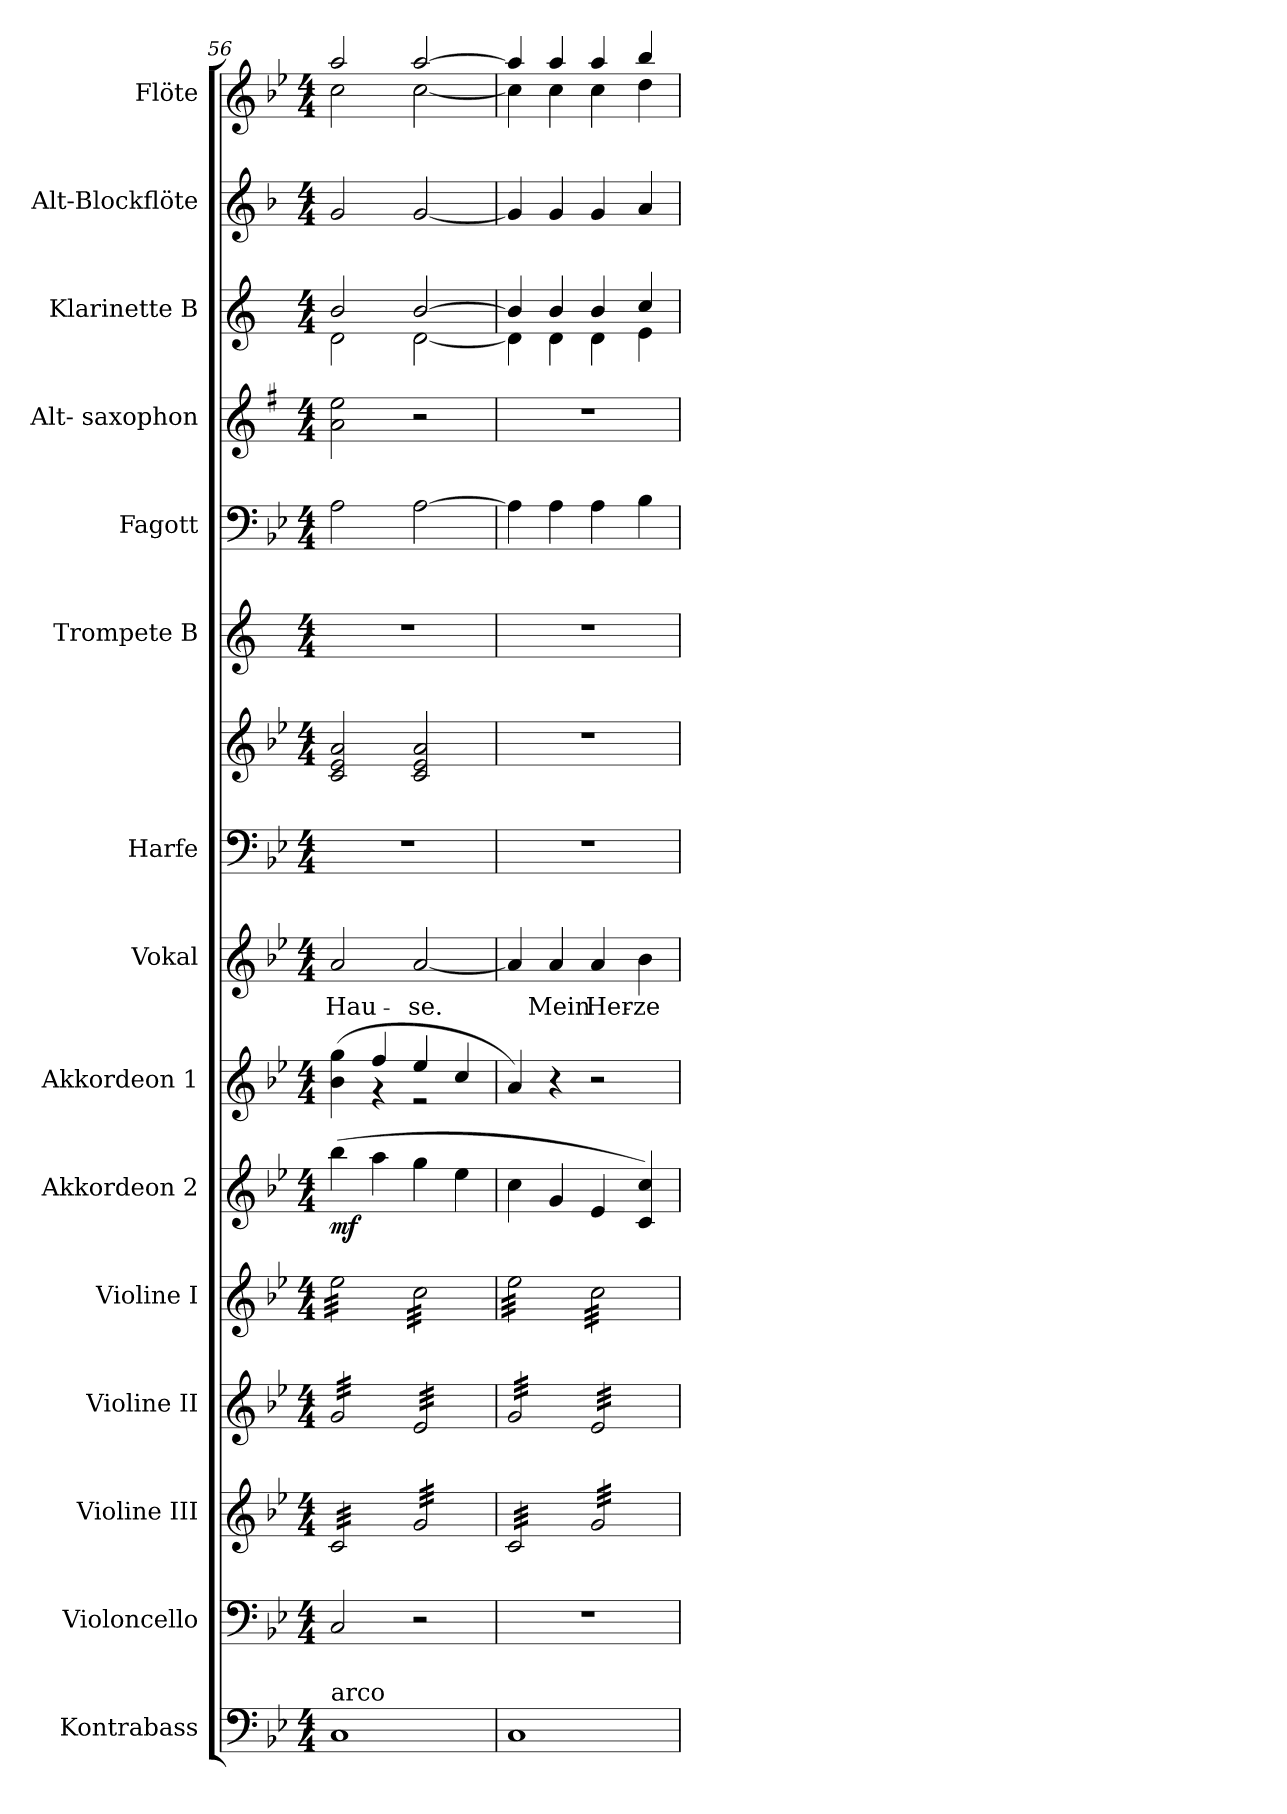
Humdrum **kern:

**kern	**kern	**kern	**kern	**kern	**kern	**dynam	**kern	**kern	**text	**kern	**kern	**kern	**kern	**kern	**kern	**kern	**kern
*part15	*part14	*part13	*part12	*part11	*part10	*part10	*part9	*part8	*part8	*part7	*part7	*part6	*part5	*part4	*part3	*part2	*part1
*staff16	*staff15	*staff14	*staff13	*staff12	*staff11	*staff11	*staff10	*staff9	*staff9	*staff8	*staff7	*staff6	*staff5	*staff4	*staff3	*staff2	*staff1
*I"Kontrabass	*I"Violoncello	*I"Violine III	*I"Violine II	*I"Violine I	*I"Akkordeon 2	*	*I"Akkordeon 1	*I"Vokal	*	*I"Harfe	*	*I"Trompete B	*I"Fagott	*I"Alt- saxophon	*I"Klarinette B	*I"Alt-Blockflöte	*I"Flöte
*I'Kb.	*I'Vc.	*I'Vln. III	*I'Vln. II	*I'Vln. I	*I'Akk.	*	*I'Akk.	*I'Vokal	*	*I'Hf.	*	*I'Tpt.	*I'Fgt.	*I'ASax.	*I'Kl.	*	*I'Fl.
*clefF4	*clefF4	*clefG2	*clefG2	*clefG2	*clefG2	*	*clefG2	*clefG2	*	*clefF4	*clefG2	*clefG2	*clefF4	*clefG2	*clefG2	*clefG2	*clefG2
*ITrd7c12	*	*	*	*	*	*	*	*	*	*	*	*ITrd1c2	*	*ITrd5c9	*ITrd1c2	*ITrd-3c-5	*
*k[b-e-]	*k[b-e-]	*k[b-e-]	*k[b-e-]	*k[b-e-]	*k[b-e-]	*	*k[b-e-]	*k[b-e-]	*	*k[b-e-]	*k[b-e-]	*k[b-e-]	*k[b-e-]	*k[b-e-]	*k[b-e-]	*k[b-e-]	*k[b-e-]
*g:	*g:	*g:	*g:	*g:	*g:	*	*g:	*g:	*	*g:	*g:	*g:	*g:	*g:	*g:	*g:	*g:
*M4/4	*M4/4	*M4/4	*M4/4	*M4/4	*M4/4	*	*M4/4	*M4/4	*	*M4/4	*M4/4	*M4/4	*M4/4	*M4/4	*M4/4	*M4/4	*M4/4
=56	=56	=56	=56	=56	=56	=56	=56	=56	=56	=56	=56	=56	=56	=56	=56	=56	=56
*	*	*	*	*	*	*	*^	*	*	*	*	*	*	*	*	*	*
!LO:TX:a:t=arco	!	!	!	!	!	!	!	!	!	!	!	!	!	!	!	!	!	!
!	!	!	!	!	!	!	!	!	!	!LO:LY:b:color=#000000	!	!	!	!	!	!	!	!
*	*	*	*	*	*	*	*	*	*	*	*	*^	*	*	*	*^	*	*^
*	*	*tremolo	*	*	*	*	*	*	*	*	*	*	*	*	*	*	*	*	*	*	*
*	*	*	*tremolo	*	*	*	*	*	*	*	*	*	*	*	*	*	*	*	*	*	*
*	*	*	*	*tremolo	*	*	*	*	*	*	*	*	*	*	*	*	*	*	*	*	*
1CCi	2Ci/	(32ci/LLL	(32gi/LLL	(32ee-i\LLL	(4bb-i\	mf	(4b-i\ 4ggi	4ryy	2ai/	Hau-	1r	2ci/ 2e-i 2ai	2ryy	1r	2Ai\	2ci\ 2gi	2ai/	2ci\	2cci/	2aai/	2cci\
.	.	(32ci/	(32gi/	(32ee-i\	.	.	.	.	.	.	.	.	.	.	.	.	.	.	.	.	.
.	.	(32ci/	(32gi/	(32ee-i\	.	.	.	.	.	.	.	.	.	.	.	.	.	.	.	.	.
.	.	(32ci/	(32gi/	(32ee-i\	.	.	.	.	.	.	.	.	.	.	.	.	.	.	.	.	.
.	.	(32ci/	(32gi/	(32ee-i\	.	.	.	.	.	.	.	.	.	.	.	.	.	.	.	.	.
.	.	(32ci/	(32gi/	(32ee-i\	.	.	.	.	.	.	.	.	.	.	.	.	.	.	.	.	.
.	.	(32ci/	(32gi/	(32ee-i\	.	.	.	.	.	.	.	.	.	.	.	.	.	.	.	.	.
.	.	(32ci/	(32gi/	(32ee-i\	.	.	.	.	.	.	.	.	.	.	.	.	.	.	.	.	.
.	.	(32ci/	(32gi/	(32ee-i\	4aai\	.	4ffi/	4r	.	.	.	.	.	.	.	.	.	.	.	.	.
.	.	(32ci/	(32gi/	(32ee-i\	.	.	.	.	.	.	.	.	.	.	.	.	.	.	.	.	.
.	.	(32ci/	(32gi/	(32ee-i\	.	.	.	.	.	.	.	.	.	.	.	.	.	.	.	.	.
.	.	(32ci/	(32gi/	(32ee-i\	.	.	.	.	.	.	.	.	.	.	.	.	.	.	.	.	.
.	.	(32ci/	(32gi/	(32ee-i\	.	.	.	.	.	.	.	.	.	.	.	.	.	.	.	.	.
.	.	(32ci/	(32gi/	(32ee-i\	.	.	.	.	.	.	.	.	.	.	.	.	.	.	.	.	.
.	.	(32ci/	(32gi/	(32ee-i\	.	.	.	.	.	.	.	.	.	.	.	.	.	.	.	.	.
.	.	(32ci/JJJ	(32gi/JJJ	(32ee-i\JJJ	.	.	.	.	.	.	.	.	.	.	.	.	.	.	.	.	.
!	!	!	!	!	!	!	!	!	!	!LO:LY:b:color=#000000	!	!	!	!	!	!	!	!	!	!	!
.	2r	32gi/)LLL	32e-i/)LLL	32cci\)LLL	4ggi\	.	4ee-i/	2r	[<2ai/	-se.	.	2ci/ 2e-i 2ai	2ryy	.	[>2Ai\	2r	[>2ai/	[<2ci\	[<2cci/	[>2aai/	[<2cci\
.	.	32gi/)	32e-i/)	32cci\)	.	.	.	.	.	.	.	.	.	.	.	.	.	.	.	.	.
.	.	32gi/)	32e-i/)	32cci\)	.	.	.	.	.	.	.	.	.	.	.	.	.	.	.	.	.
.	.	32gi/)	32e-i/)	32cci\)	.	.	.	.	.	.	.	.	.	.	.	.	.	.	.	.	.
.	.	32gi/)	32e-i/)	32cci\)	.	.	.	.	.	.	.	.	.	.	.	.	.	.	.	.	.
.	.	32gi/)	32e-i/)	32cci\)	.	.	.	.	.	.	.	.	.	.	.	.	.	.	.	.	.
.	.	32gi/)	32e-i/)	32cci\)	.	.	.	.	.	.	.	.	.	.	.	.	.	.	.	.	.
.	.	32gi/)	32e-i/)	32cci\)	.	.	.	.	.	.	.	.	.	.	.	.	.	.	.	.	.
.	.	32gi/)	32e-i/)	32cci\)	4ee-i\	.	4cci/	.	.	.	.	.	.	.	.	.	.	.	.	.	.
.	.	32gi/)	32e-i/)	32cci\)	.	.	.	.	.	.	.	.	.	.	.	.	.	.	.	.	.
.	.	32gi/)	32e-i/)	32cci\)	.	.	.	.	.	.	.	.	.	.	.	.	.	.	.	.	.
.	.	32gi/)	32e-i/)	32cci\)	.	.	.	.	.	.	.	.	.	.	.	.	.	.	.	.	.
.	.	32gi/)	32e-i/)	32cci\)	.	.	.	.	.	.	.	.	.	.	.	.	.	.	.	.	.
.	.	32gi/)	32e-i/)	32cci\)	.	.	.	.	.	.	.	.	.	.	.	.	.	.	.	.	.
.	.	32gi/)	32e-i/)	32cci\)	.	.	.	.	.	.	.	.	.	.	.	.	.	.	.	.	.
.	.	32gi/)JJJ	32e-i/)JJJ	32cci\)JJJ	.	.	.	.	.	.	.	.	.	.	.	.	.	.	.	.	.
*	*	*	*	*	*	*	*v	*v	*	*	*	*v	*v	*	*	*	*	*	*	*	*
=57	=57	=57	=57	=57	=57	=57	=57	=57	=57	=57	=57	=57	=57	=57	=57	=57	=57	=57	=57
1CCi	1r	(32ci/LLL	(32gi/LLL	(32ee-i\LLL	4cci\	.	4ai/)	4ai/]	.	1r	1r	1r	4Ai\]	1r	4ai/]	4ci\]	4cci/]	4aai/]	4cci\]
.	.	(32ci/	(32gi/	(32ee-i\	.	.	.	.	.	.	.	.	.	.	.	.	.	.	.
.	.	(32ci/	(32gi/	(32ee-i\	.	.	.	.	.	.	.	.	.	.	.	.	.	.	.
.	.	(32ci/	(32gi/	(32ee-i\	.	.	.	.	.	.	.	.	.	.	.	.	.	.	.
.	.	(32ci/	(32gi/	(32ee-i\	.	.	.	.	.	.	.	.	.	.	.	.	.	.	.
.	.	(32ci/	(32gi/	(32ee-i\	.	.	.	.	.	.	.	.	.	.	.	.	.	.	.
.	.	(32ci/	(32gi/	(32ee-i\	.	.	.	.	.	.	.	.	.	.	.	.	.	.	.
.	.	(32ci/	(32gi/	(32ee-i\	.	.	.	.	.	.	.	.	.	.	.	.	.	.	.
!	!	!	!	!	!	!	!	!	!LO:LY:b:color=#000000	!	!	!	!	!	!	!	!	!	!
.	.	(32ci/	(32gi/	(32ee-i\	4gi/	.	4r	4ai/	Mein	.	.	.	4Ai\	.	4ai/	4ci\	4cci/	4aai/	4cci\
.	.	(32ci/	(32gi/	(32ee-i\	.	.	.	.	.	.	.	.	.	.	.	.	.	.	.
.	.	(32ci/	(32gi/	(32ee-i\	.	.	.	.	.	.	.	.	.	.	.	.	.	.	.
.	.	(32ci/	(32gi/	(32ee-i\	.	.	.	.	.	.	.	.	.	.	.	.	.	.	.
.	.	(32ci/	(32gi/	(32ee-i\	.	.	.	.	.	.	.	.	.	.	.	.	.	.	.
.	.	(32ci/	(32gi/	(32ee-i\	.	.	.	.	.	.	.	.	.	.	.	.	.	.	.
.	.	(32ci/	(32gi/	(32ee-i\	.	.	.	.	.	.	.	.	.	.	.	.	.	.	.
.	.	(32ci/JJJ	(32gi/JJJ	(32ee-i\JJJ	.	.	.	.	.	.	.	.	.	.	.	.	.	.	.
!	!	!	!	!	!	!	!	!	!LO:LY:b:color=#000000	!	!	!	!	!	!	!	!	!	!
.	.	32gi/)LLL	32e-i/)LLL	32cci\)LLL	4e-i/	.	2r	4ai/	Her-	.	.	.	4Ai\	.	4ai/	4ci\	4cci/	4aai/	4cci\
.	.	32gi/)	32e-i/)	32cci\)	.	.	.	.	.	.	.	.	.	.	.	.	.	.	.
.	.	32gi/)	32e-i/)	32cci\)	.	.	.	.	.	.	.	.	.	.	.	.	.	.	.
.	.	32gi/)	32e-i/)	32cci\)	.	.	.	.	.	.	.	.	.	.	.	.	.	.	.
.	.	32gi/)	32e-i/)	32cci\)	.	.	.	.	.	.	.	.	.	.	.	.	.	.	.
.	.	32gi/)	32e-i/)	32cci\)	.	.	.	.	.	.	.	.	.	.	.	.	.	.	.
.	.	32gi/)	32e-i/)	32cci\)	.	.	.	.	.	.	.	.	.	.	.	.	.	.	.
.	.	32gi/)	32e-i/)	32cci\)	.	.	.	.	.	.	.	.	.	.	.	.	.	.	.
!	!	!	!	!	!	!	!	!	!LO:LY:b:color=#000000	!	!	!	!	!	!	!	!	!	!
.	.	32gi/)	32e-i/)	32cci\)	4ci/ 4cci)	.	.	4b-i\	-ze	.	.	.	4B-i\	.	4b-i/	4di\	4ddi/	4bb-i/	4ddi\
.	.	32gi/)	32e-i/)	32cci\)	.	.	.	.	.	.	.	.	.	.	.	.	.	.	.
.	.	32gi/)	32e-i/)	32cci\)	.	.	.	.	.	.	.	.	.	.	.	.	.	.	.
.	.	32gi/)	32e-i/)	32cci\)	.	.	.	.	.	.	.	.	.	.	.	.	.	.	.
.	.	32gi/)	32e-i/)	32cci\)	.	.	.	.	.	.	.	.	.	.	.	.	.	.	.
.	.	32gi/)	32e-i/)	32cci\)	.	.	.	.	.	.	.	.	.	.	.	.	.	.	.
.	.	32gi/)	32e-i/)	32cci\)	.	.	.	.	.	.	.	.	.	.	.	.	.	.	.
.	.	32gi/)JJJ	32e-i/)JJJ	32cci\)JJJ	.	.	.	.	.	.	.	.	.	.	.	.	.	.	.
*	*	*	*	*Xtremolo	*	*	*	*	*	*	*	*	*	*	*	*	*	*	*
*	*	*	*Xtremolo	*	*	*	*	*	*	*	*	*	*	*	*	*	*	*	*
*	*	*Xtremolo	*	*	*	*	*	*	*	*	*	*	*	*	*	*	*	*	*
*	*	*	*	*	*	*	*	*	*	*	*	*	*	*	*v	*v	*	*v	*v
=	=	=	=	=	=	=	=	=	=	=	=	=	=	=	=	=	=
*-	*-	*-	*-	*-	*-	*-	*-	*-	*-	*-	*-	*-	*-	*-	*-	*-	*-
